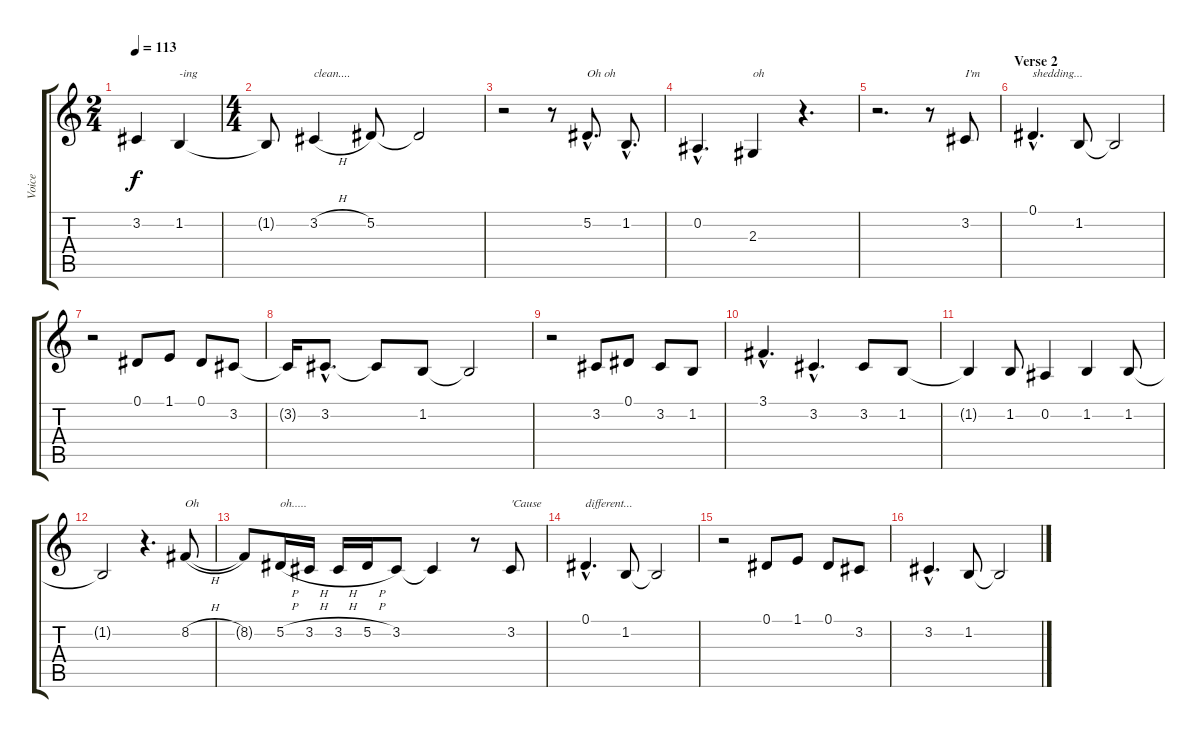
\track ("Voice" "Voice") {instrument flute}
\staff {score tabs}
\tuning (Eb4 Bb3 Gb3 Db3 Ab2 Eb2) {hide}
\ts (2 4)
\tempo 113
\clef g2
\ks c
3.2{t}.4{dy f} 1.2.4{txt "-ing"} |
\ts (4 4)
1.2{t}.8 3.2{h}.4{txt "clean...."} 5.2.8 5.2{t}.2 |
r.2 r.8 5.2{hac}.8{d txt "Oh oh"} 1.2{hac}.8{d} |
0.2{hac}.4{d} 2.3.4{txt "oh"} r.4{d} |
r.2{d} r.8 3.2.8{txt "I'm"} |
\section ("" "Verse 2")
0.1{hac}.4{d txt "shedding..."} 1.2.8 1.2{t}.2 |
r.2 0.1.8 1.1.8 0.1.8 3.2.8 |
3.2{t}.16 3.2{hac}.8{d} 3.2{t}.8 1.2.8 1.2{t}.2 |
r.2 3.2.8 0.1.8 3.2.8 1.2.8 |
3.1{hac}.4{d} 3.2{hac}.4{d} 3.2.8 1.2.8 |
1.2{t}.4 1.2.8 0.2.4 1.2.4 1.2.8 |
1.2{t}.2 r.4{d} 8.2{h}.8{txt "Oh"} |
8.2{t}.8 5.2{h}.16{txt "oh....."} 3.2{h}.16 3.2{h}.16 5.2{h}.16 3.2.8 3.2{t}.4 r.8 3.2.8{txt "'Cause"} |
0.1{hac}.4{d txt "different..."} 1.2.8 1.2{t}.2 |
r.2 0.1.8 1.1.8 0.1.8 3.2.8 |
3.2{hac}.4{d} 1.2.8 1.2{t}.2
